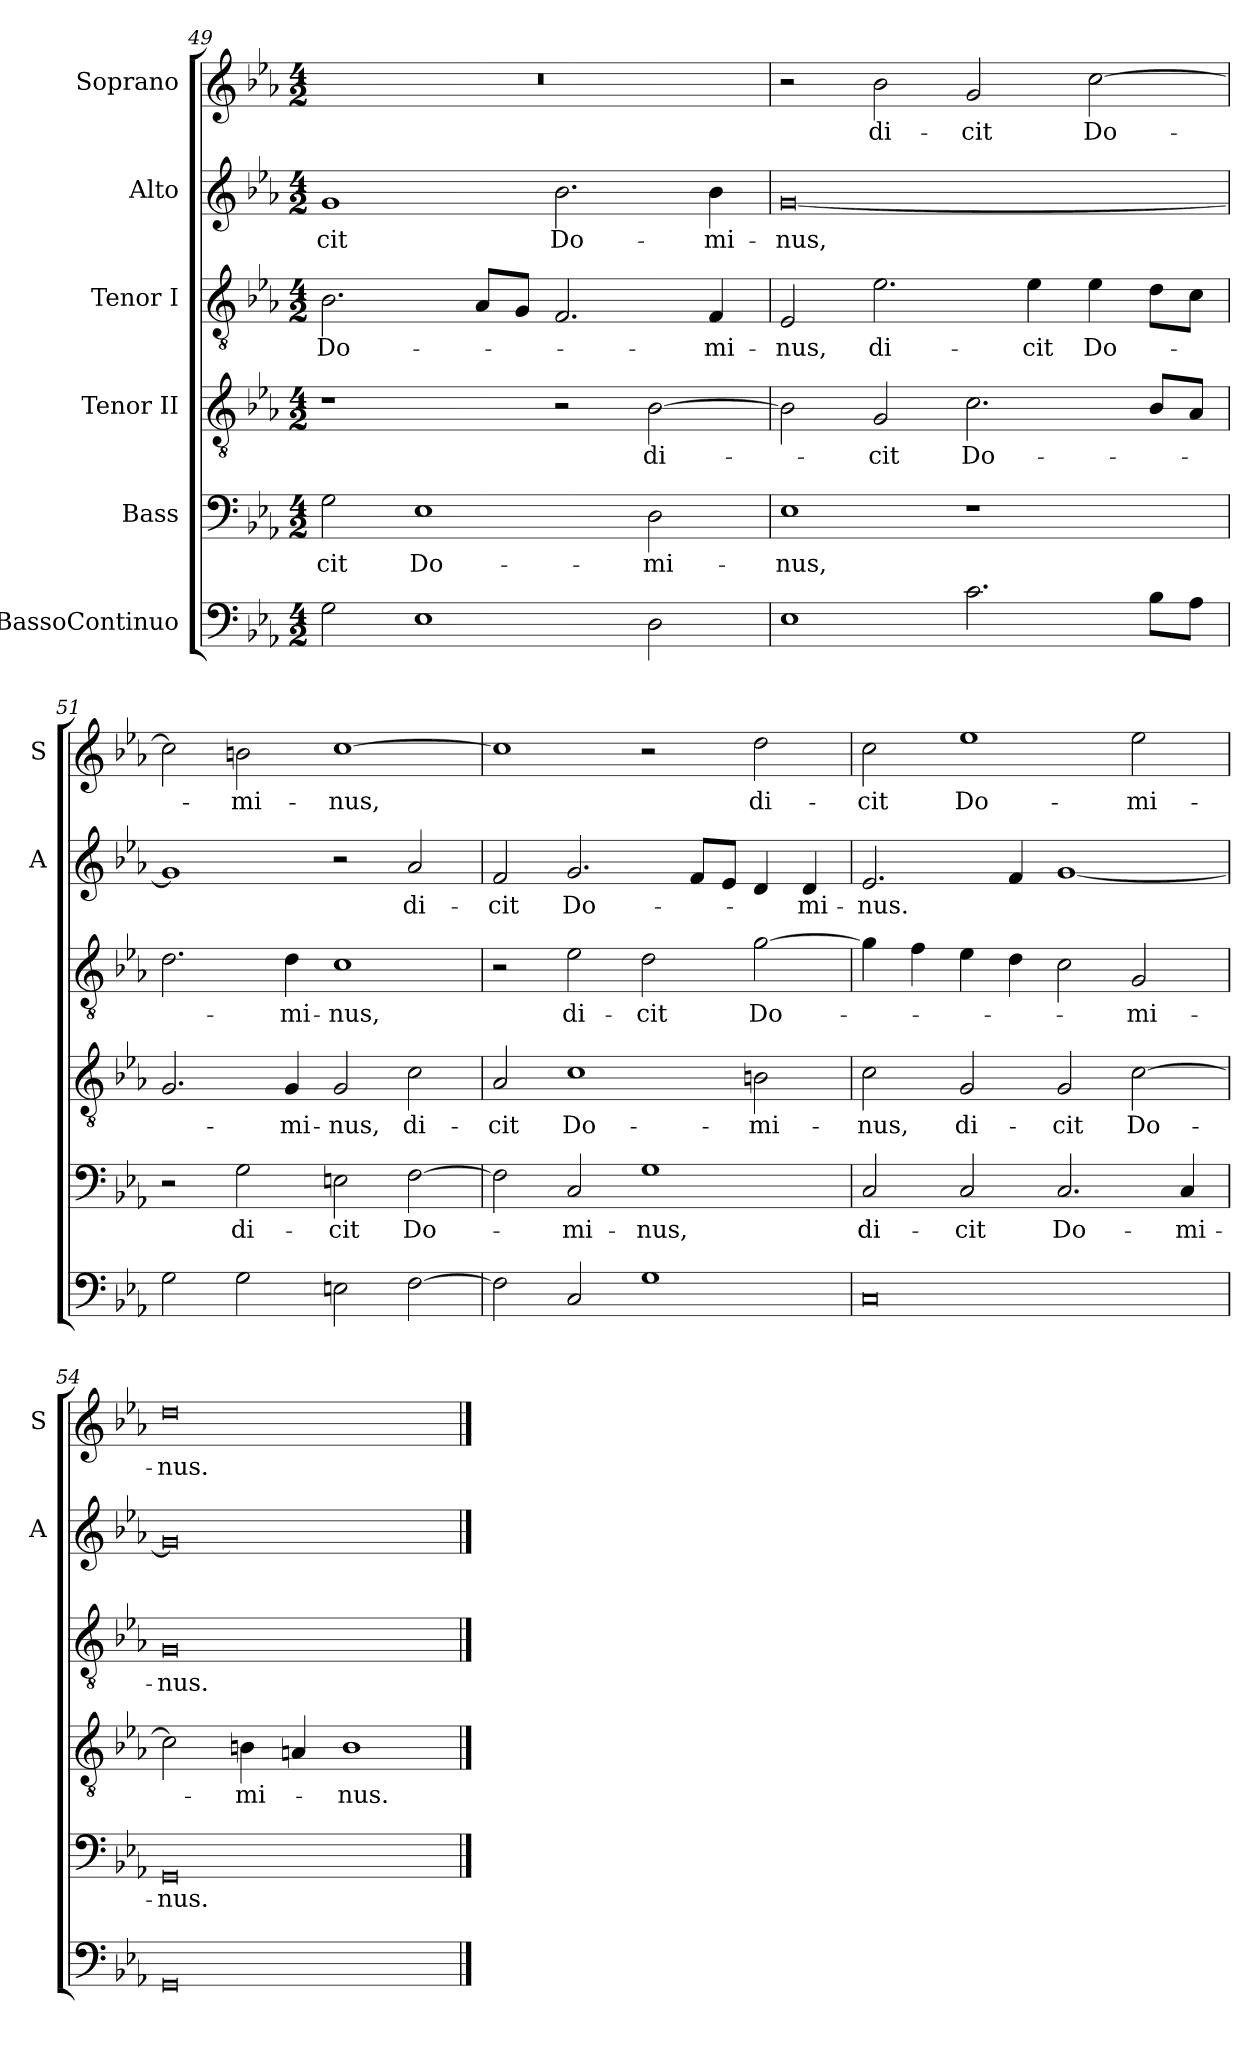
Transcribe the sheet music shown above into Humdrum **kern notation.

**kern	**kern	**text	**kern	**text	**kern	**text	**kern	**text	**kern	**text
*part6	*part5	*part5	*part4	*part4	*part3	*part3	*part2	*part2	*part1	*part1
*staff6	*staff5	*staff5	*staff4	*staff4	*staff3	*staff3	*staff2	*staff2	*staff1	*staff1
*I"BassoContinuo	*I"Bass	*	*I"Tenor II	*	*I"Tenor I	*	*I"Alto	*	*I"Soprano	*
*	*	*	*	*	*	*	*I'A	*	*I'S	*
!!LO:PB:g=z
*clefF4	*clefF4	*	*clefGv2	*	*clefGv2	*	*clefG2	*	*clefG2	*
*	*ITrd7c12	*	*ITrd7c12	*	*ITrd7c12	*	*ITrd7c12	*	*	*
*k[b-e-a-]	*k[b-e-a-]	*	*k[b-e-a-]	*	*k[b-e-a-]	*	*k[b-e-a-]	*	*k[b-e-a-]	*
*E-:	*E-:	*	*E-:	*	*E-:	*	*E-:	*	*E-:	*
*M4/2	*M4/2	*	*M4/2	*	*M4/2	*	*M4/2	*	*M4/2	*
=49	=49	=49	=49	=49	=49	=49	=49	=49	=49	=49
!	!	!LO:LY:b	!	!	!	!LO:LY:b	!	!LO:LY:b	!LO:N:vis=1	!
2G\	2GG\	-cit	1r	.	2.BB-\	Do-	1G	-cit	0r	.
!	!	!LO:LY:b	!	!	!	!	!	!	!	!
1E-	1EE-	Do-	.	.	.	.	.	.	.	.
.	.	.	.	.	8AA-/L	.	.	.	.	.
.	.	.	.	.	8GG/J	.	.	.	.	.
!	!	!	!	!	!	!	!	!LO:LY:b	!	!
.	.	.	2r	.	2.FF/	.	2.B-\	Do-	.	.
!	!	!LO:LY:b	!	!LO:LY:b	!	!	!	!	!	!
2D\	2DD\	-mi-	[>2BB-\	di-	.	.	.	.	.	.
!	!	!	!	!	!	!LO:LY:b	!	!LO:LY:b	!	!
.	.	.	.	.	4FF/	-mi-	4B-\	-mi-	.	.
=50	=50	=50	=50	=50	=50	=50	=50	=50	=50	=50
!	!	!LO:LY:b	!	!	!	!LO:LY:b	!	!LO:LY:b	!	!
1E-	1EE-	-nus,	2BB-\]	.	2EE-/	-nus,	[<0G	-nus,	2r	.
!	!	!	!	!LO:LY:b	!	!LO:LY:b	!	!	!	!LO:LY:b
.	.	.	2GG/	-cit	2.E-\	di-	.	.	2b-\	di-
!	!	!	!	!LO:LY:b	!	!	!	!	!	!LO:LY:b
2.c\	1r	.	2.C\	Do-	.	.	.	.	2g/	-cit
!	!	!	!	!	!	!LO:LY:b	!	!	!	!
.	.	.	.	.	4E-\	-cit	.	.	.	.
!	!	!	!	!	!	!LO:LY:b	!	!	!	!LO:LY:b
.	.	.	.	.	4E-\	Do-	.	.	[>2cc\	Do-
8B-\L	.	.	8BB-/L	.	8D\L	.	.	.	.	.
8A-\J	.	.	8AA-/J	.	8C\J	.	.	.	.	.
=51	=51	=51	=51	=51	=51	=51	=51	=51	=51	=51
2G\	2r	.	2.GG/	.	2.D\	.	1G]	.	2cc\]	.
!	!	!LO:LY:b	!	!	!	!	!	!	!	!LO:LY:b
2G\	2GG\	di-	.	.	.	.	.	.	2bn\	-mi-
!	!	!	!	!LO:LY:b	!	!LO:LY:b	!	!	!	!
.	.	.	4GG/	-mi-	4D\	-mi-	.	.	.	.
!	!	!LO:LY:b	!	!LO:LY:b	!	!LO:LY:b	!	!	!	!LO:LY:b
2En\	2EEn\	-cit	2GG/	-nus,	1C	-nus,	2r	.	[>1cc	-nus,
!	!	!LO:LY:b	!	!LO:LY:b	!	!	!	!LO:LY:b	!	!
[>2F\	[>2FF\	Do-	2C\	di-	.	.	2A-/	di-	.	.
!!LO:LB:g=z
=52	=52	=52	=52	=52	=52	=52	=52	=52	=52	=52
!	!	!	!	!LO:LY:b	!	!	!	!LO:LY:b	!	!
2F\]	2FF\]	.	2AA-/	-cit	2r	.	2F/	-cit	1cc]	.
!	!	!LO:LY:b	!	!LO:LY:b	!	!LO:LY:b	!	!LO:LY:b	!	!
2C/	2CC/	-mi-	1C	Do-	2E-\	di-	2.G/	Do-	.	.
!	!	!LO:LY:b	!	!	!	!LO:LY:b	!	!	!	!
1G	1GG	-nus,	.	.	2D\	-cit	.	.	2r	.
.	.	.	.	.	.	.	8F/L	.	.	.
.	.	.	.	.	.	.	8E-/J	.	.	.
!	!	!	!	!LO:LY:b	!	!LO:LY:b	!	!	!	!LO:LY:b
.	.	.	2BBn\	-mi-	[>2G\	Do-	4D/	.	2dd\	di-
!	!	!	!	!	!	!	!	!LO:LY:b	!	!
.	.	.	.	.	.	.	4D/	-mi-	.	.
=53	=53	=53	=53	=53	=53	=53	=53	=53	=53	=53
!	!	!LO:LY:b	!	!LO:LY:b	!	!	!	!LO:LY:b	!	!LO:LY:b
0C	2CC/	di-	2C\	-nus,	4G\]	.	2.E-/	-nus.	2cc\	-cit
.	.	.	.	.	4F\	.	.	.	.	.
!	!	!LO:LY:b	!	!LO:LY:b	!	!	!	!	!	!LO:LY:b
.	2CC/	-cit	2GG/	di-	4E-\	.	.	.	1ee-	Do-
.	.	.	.	.	4D\	.	4F/	.	.	.
!	!	!LO:LY:b	!	!LO:LY:b	!	!	!	!	!	!
.	2.CC/	Do-	2GG/	-cit	2C\	.	[<1G	.	.	.
!	!	!	!	!LO:LY:b	!	!LO:LY:b	!	!	!	!LO:LY:b
.	.	.	[>2C\	Do-	2GG/	-mi-	.	.	2ee-\	-mi-
!	!	!LO:LY:b	!	!	!	!	!	!	!	!
.	4CC/	-mi-	.	.	.	.	.	.	.	.
=54	=54	=54	=54	=54	=54	=54	=54	=54	=54	=54
!	!	!LO:LY:b	!	!	!	!LO:LY:b	!	!	!	!LO:LY:b
0GG	0GGG	-nus.	2C\]	.	0GG	-nus.	0G]	.	0dd	-nus.
!	!	!	!	!LO:LY:b	!	!	!	!	!	!
.	.	.	4BBn\	-mi-	.	.	.	.	.	.
.	.	.	4AAn/	.	.	.	.	.	.	.
!	!	!	!	!LO:LY:b	!	!	!	!	!	!
.	.	.	1BB	-nus.	.	.	.	.	.	.
==	==	==	==	==	==	==	==	==	==	==
*-	*-	*-	*-	*-	*-	*-	*-	*-	*-	*-
